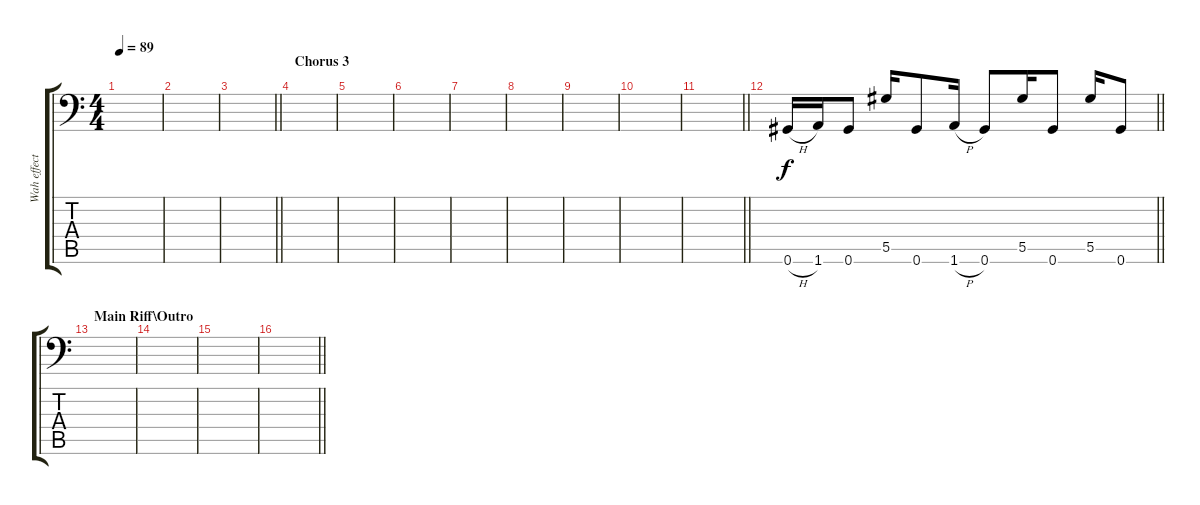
\track ("Wah effect" "Wah effect") {instrument guitarharmonics}
\staff {score tabs}
\tuning (Bb3 F3 Db3 Ab2 Eb2 Ab1) {hide}
\ts (4 4)
\tempo 89
\clef f4
\ks c
|
|
\barLineRight lightlight
|
\section ("" "Chorus 3")
|
|
|
|
|
|
|
\barLineRight lightlight
|
\barLineRight lightlight
0.6{h}.16{dy f} 1.6.16 0.6.8 5.5.16 0.6.8 1.6{h}.16 0.6.8 5.5.16 0.6.8 5.5.16 0.6.8 |
\section ("" "Main Riff\\Outro")
|
|
|
\barLineRight lightlight
